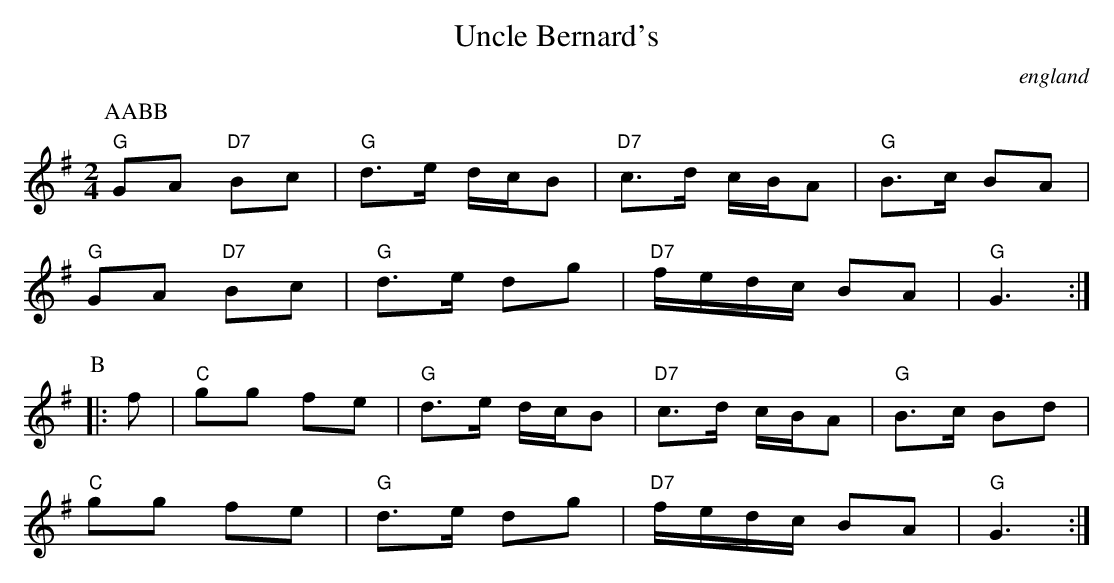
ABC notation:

X:1
T:Uncle Bernard's
O:england
M:2/4
L:1/8
K:G
P:AABB
P:A
"G"GA "D7"Bc|"G"d>e d/c/B|"D7"c>d c/B/A|"G"B>c BA|
"G"GA "D7"Bc|"G"d>e dg|"D7"f/e/d/c/ BA|"G"G2>:|
P:B
|:f2|"C"gg fe|"G"d>e d/c/B|"D7"c>d c/B/A|"G"B>c Bd|
"C"gg fe|"G"d>e dg|"D7"f/e/d/c/ BA|"G"G3:|
